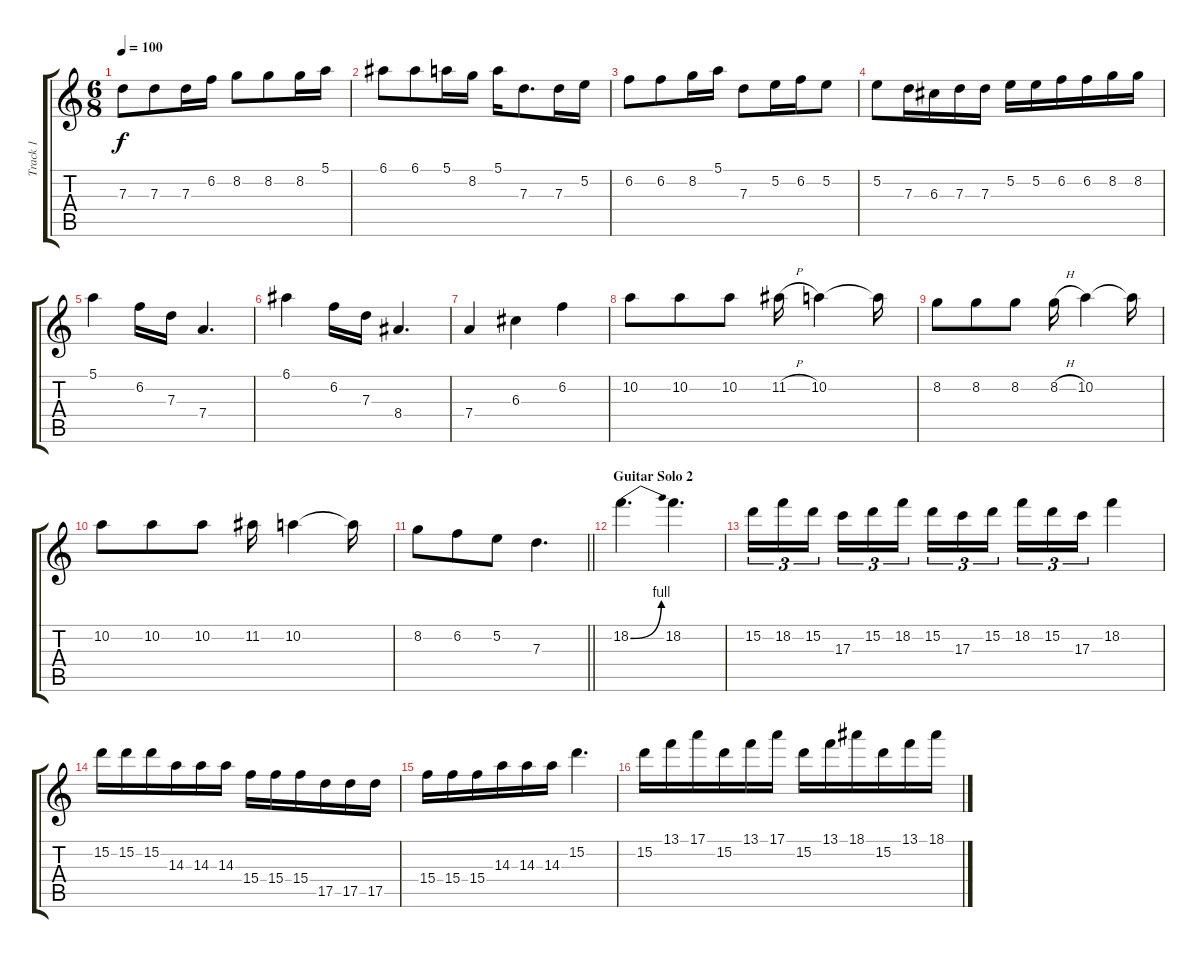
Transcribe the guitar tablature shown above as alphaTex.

\track ("Track 1" "Track 1") {instrument overdrivenguitar}
\staff {score tabs}
\tuning (E4 B3 G3 D3 A2 E2) {hide}
\ts (6 8)
\tempo 100
\clef g2
\ks c
7.3.8{dy f} 7.3.8 7.3.16 6.2.16 8.2.8 8.2.8 8.2.16 5.1.16 |
6.1.8 6.1.8 5.1.16 8.2.16 5.1.16 7.3.8{d} 7.3.16 5.2.16 |
6.2.8 6.2.8 8.2.16 5.1.16 7.3.8 5.2.16 6.2.16 5.2.8 |
5.2.8 7.3.16 6.3.16 7.3.16 7.3.16 5.2.16 5.2.16 6.2.16 6.2.16 8.2.16 8.2.16 |
5.1.4 6.2.16 7.3.16 7.4.4{d} |
6.1.4 6.2.16 7.3.16 8.4.4{d} |
7.4.4 6.3.4 6.2.4 |
10.2.8 10.2.8 10.2.8 11.2{h}.16 10.2.4 10.2{t}.16 |
8.2.8 8.2.8 8.2.8 8.2{h}.16 10.2.4 10.2{t}.16 |
10.2.8 10.2.8 10.2.8 11.2.16 10.2.4 10.2{t}.16 |
\barLineRight lightlight
8.2.8 6.2.8 5.2.8 7.3.4{d} |
\section ("" "Guitar Solo 2")
18.2{be (bend 0 0 60 4)}.4{d} 18.2.4{d} |
15.2.16{tu (3 2)} 18.2.16{tu (3 2)} 15.2.16{tu (3 2) beam splitsecondary} 17.3.16{tu (3 2)} 15.2.16{tu (3 2)} 18.2.16{tu (3 2) beam splitsecondary} 15.2.16{tu (3 2)} 17.3.16{tu (3 2)} 15.2.16{tu (3 2)} 18.2.16{tu (3 2)} 15.2.16{tu (3 2)} 17.3.16{tu (3 2)} 18.2.4 |
15.2.16 15.2.16 15.2.16 14.3.16 14.3.16 14.3.16 15.4.16 15.4.16 15.4.16 17.5.16 17.5.16 17.5.16 |
15.4.16 15.4.16 15.4.16 14.3.16 14.3.16 14.3.16 15.2.4{d} |
15.2.16 13.1.16 17.1.16 15.2.16 13.1.16 17.1.16 15.2.16 13.1.16 18.1.16 15.2.16 13.1.16 18.1.16
